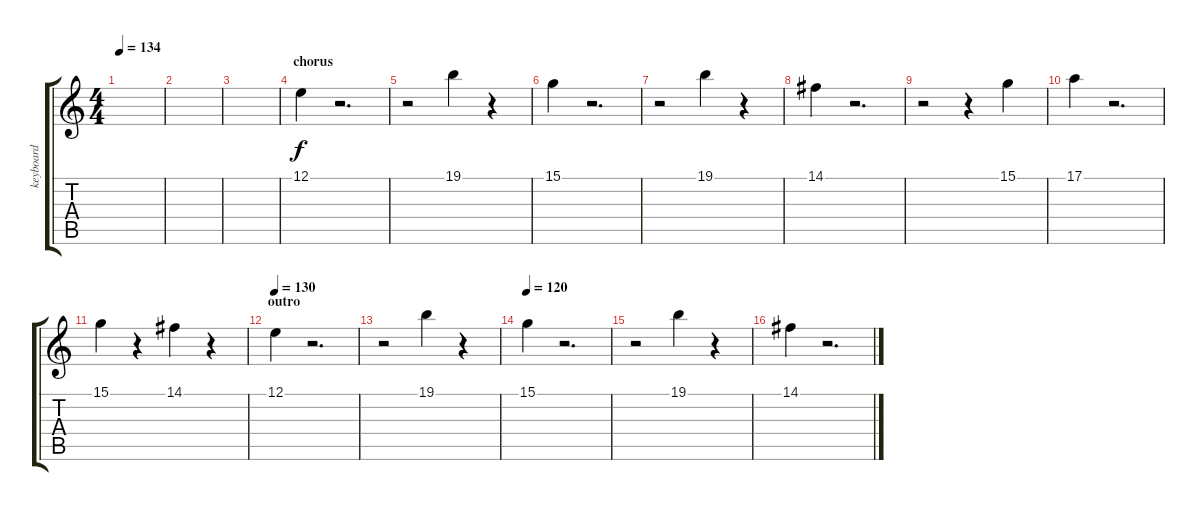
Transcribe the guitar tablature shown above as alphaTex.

\track ("keyboard" "keyboard") {instrument musicbox}
\staff {score tabs}
\tuning (E4 B3 G3 D3 A2 E2) {hide}
\ts (4 4)
\tempo 134
\clef g2
\ks c
|
|
|
\section ("" "chorus")
12.1.4{volume 10 instrument musicbox} r.2{d} |
r.2 19.1.4 r.4 |
15.1.4 r.2{d} |
r.2 19.1.4 r.4 |
14.1.4 r.2{d} |
r.2 r.4 15.1.4 |
17.1.4 r.2{d} |
15.1.4 r.4 14.1.4 r.4 |
\section ("" "outro")
\tempo 130
12.1.4{volume 10 instrument musicbox} r.2{d} |
r.2 19.1.4 r.4 |
\tempo 120
15.1.4 r.2{d} |
r.2 19.1.4 r.4 |
14.1.4 r.2{d}
